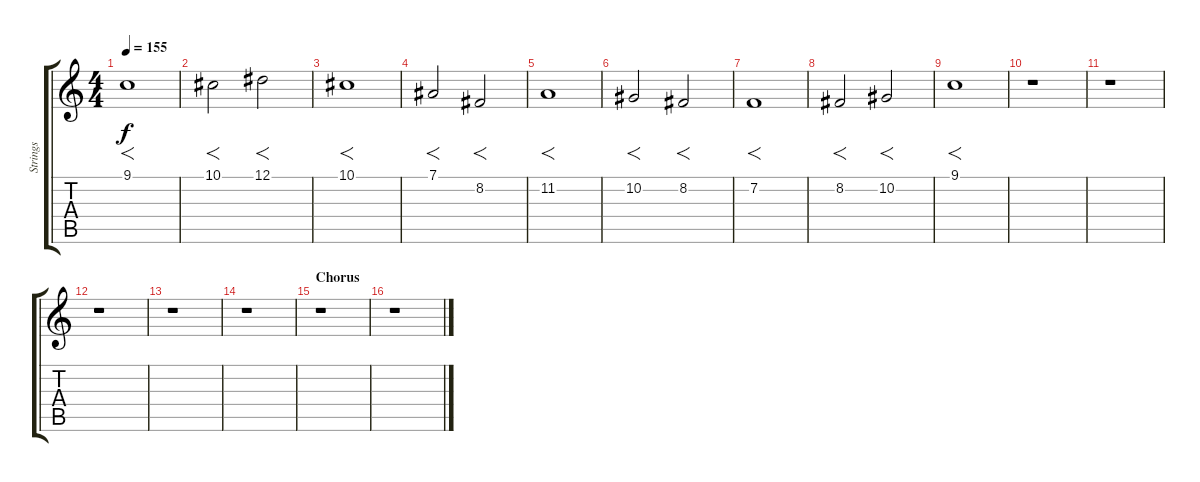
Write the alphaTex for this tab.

\track ("Strings" "Strings") {instrument tinklebell}
\staff {score tabs}
\tuning (Eb4 Bb3 Gb3 Db3 Ab2 Eb2) {hide}
\ts (4 4)
\tempo 155
\clef g2
\ks c
9.1.1{f dy f} |
10.1.2{f} 12.1.2{f} |
10.1.1{f} |
7.1.2{f} 8.2.2{f} |
11.2.1{f} |
10.2.2{f} 8.2.2{f} |
7.2.1{f} |
8.2.2{f volume 10} 10.2.2{f} |
9.1.1{f} |
r.1 |
r.1 |
r.1 |
r.1 |
r.1 |
\section ("" "Chorus")
r.1 |
r.1
